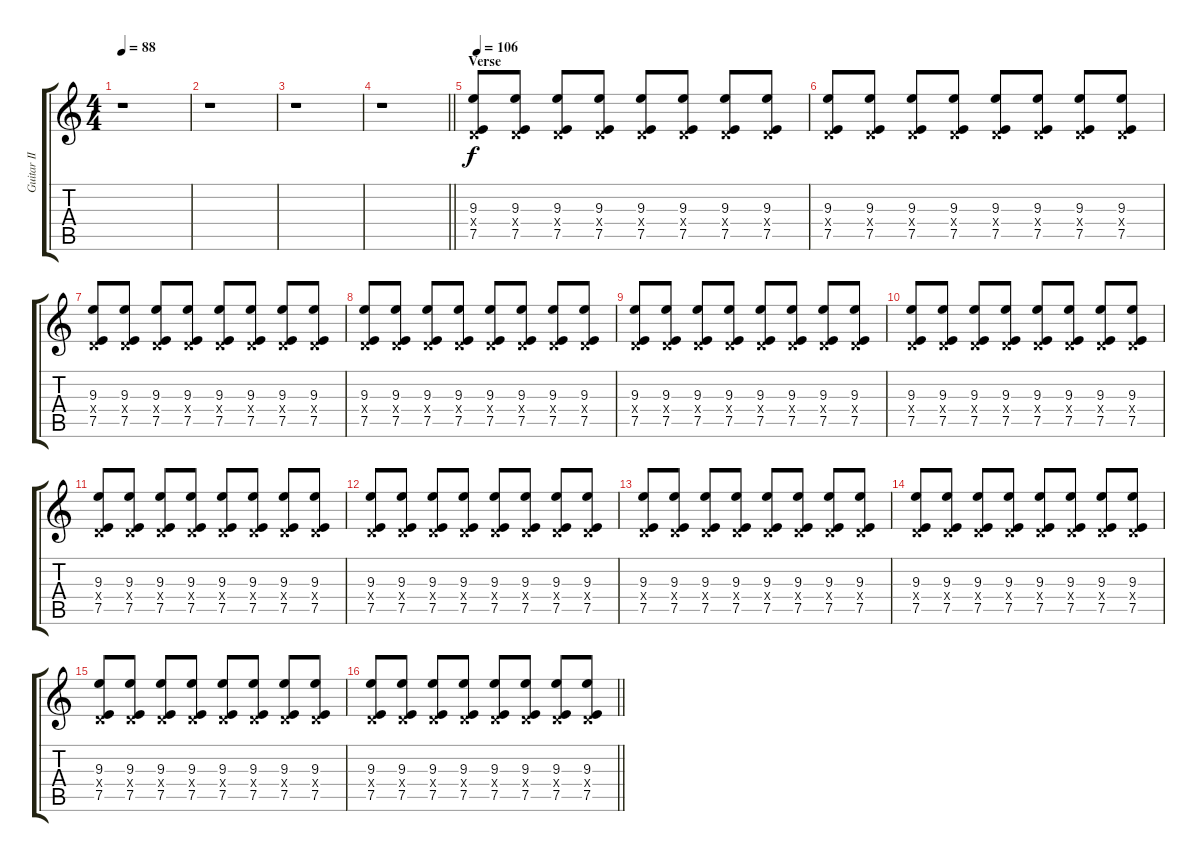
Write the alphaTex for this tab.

\track ("Guitar II" "Guitar II") {instrument overdrivenguitar}
\staff {score tabs}
\tuning (E4 B3 G3 D3 A2 E2) {hide}
\ts (4 4)
\tempo 88
\clef g2
\ks c
r.1{dy f} |
r.1 |
r.1 |
\barLineRight lightlight
r.1 |
\section ("" "Verse")
\tempo 106
(9.3 0.4{x} 7.5).8 (9.3 0.4{x} 7.5).8 (9.3 0.4{x} 7.5).8 (9.3 0.4{x} 7.5).8 (9.3 0.4{x} 7.5).8 (9.3 0.4{x} 7.5).8 (9.3 0.4{x} 7.5).8 (9.3 0.4{x} 7.5).8 |
(9.3 0.4{x} 7.5).8 (9.3 0.4{x} 7.5).8 (9.3 0.4{x} 7.5).8 (9.3 0.4{x} 7.5).8 (9.3 0.4{x} 7.5).8 (9.3 0.4{x} 7.5).8 (9.3 0.4{x} 7.5).8 (9.3 0.4{x} 7.5).8 |
(9.3 0.4{x} 7.5).8 (9.3 0.4{x} 7.5).8 (9.3 0.4{x} 7.5).8 (9.3 0.4{x} 7.5).8 (9.3 0.4{x} 7.5).8 (9.3 0.4{x} 7.5).8 (9.3 0.4{x} 7.5).8 (9.3 0.4{x} 7.5).8 |
(9.3 0.4{x} 7.5).8 (9.3 0.4{x} 7.5).8 (9.3 0.4{x} 7.5).8 (9.3 0.4{x} 7.5).8 (9.3 0.4{x} 7.5).8 (9.3 0.4{x} 7.5).8 (9.3 0.4{x} 7.5).8 (9.3 0.4{x} 7.5).8 |
(9.3 0.4{x} 7.5).8 (9.3 0.4{x} 7.5).8 (9.3 0.4{x} 7.5).8 (9.3 0.4{x} 7.5).8 (9.3 0.4{x} 7.5).8 (9.3 0.4{x} 7.5).8 (9.3 0.4{x} 7.5).8 (9.3 0.4{x} 7.5).8 |
(9.3 0.4{x} 7.5).8 (9.3 0.4{x} 7.5).8 (9.3 0.4{x} 7.5).8 (9.3 0.4{x} 7.5).8 (9.3 0.4{x} 7.5).8 (9.3 0.4{x} 7.5).8 (9.3 0.4{x} 7.5).8 (9.3 0.4{x} 7.5).8 |
(9.3 0.4{x} 7.5).8 (9.3 0.4{x} 7.5).8 (9.3 0.4{x} 7.5).8 (9.3 0.4{x} 7.5).8 (9.3 0.4{x} 7.5).8 (9.3 0.4{x} 7.5).8 (9.3 0.4{x} 7.5).8 (9.3 0.4{x} 7.5).8 |
(9.3 0.4{x} 7.5).8 (9.3 0.4{x} 7.5).8 (9.3 0.4{x} 7.5).8 (9.3 0.4{x} 7.5).8 (9.3 0.4{x} 7.5).8 (9.3 0.4{x} 7.5).8 (9.3 0.4{x} 7.5).8 (9.3 0.4{x} 7.5).8 |
(9.3 0.4{x} 7.5).8 (9.3 0.4{x} 7.5).8 (9.3 0.4{x} 7.5).8 (9.3 0.4{x} 7.5).8 (9.3 0.4{x} 7.5).8 (9.3 0.4{x} 7.5).8 (9.3 0.4{x} 7.5).8 (9.3 0.4{x} 7.5).8 |
(9.3 0.4{x} 7.5).8 (9.3 0.4{x} 7.5).8 (9.3 0.4{x} 7.5).8 (9.3 0.4{x} 7.5).8 (9.3 0.4{x} 7.5).8 (9.3 0.4{x} 7.5).8 (9.3 0.4{x} 7.5).8 (9.3 0.4{x} 7.5).8 |
(9.3 0.4{x} 7.5).8 (9.3 0.4{x} 7.5).8 (9.3 0.4{x} 7.5).8 (9.3 0.4{x} 7.5).8 (9.3 0.4{x} 7.5).8 (9.3 0.4{x} 7.5).8 (9.3 0.4{x} 7.5).8 (9.3 0.4{x} 7.5).8 |
\barLineRight lightlight
(9.3 0.4{x} 7.5).8 (9.3 0.4{x} 7.5).8 (9.3 0.4{x} 7.5).8 (9.3 0.4{x} 7.5).8 (9.3 0.4{x} 7.5).8 (9.3 0.4{x} 7.5).8 (9.3 0.4{x} 7.5).8 (9.3 0.4{x} 7.5).8
